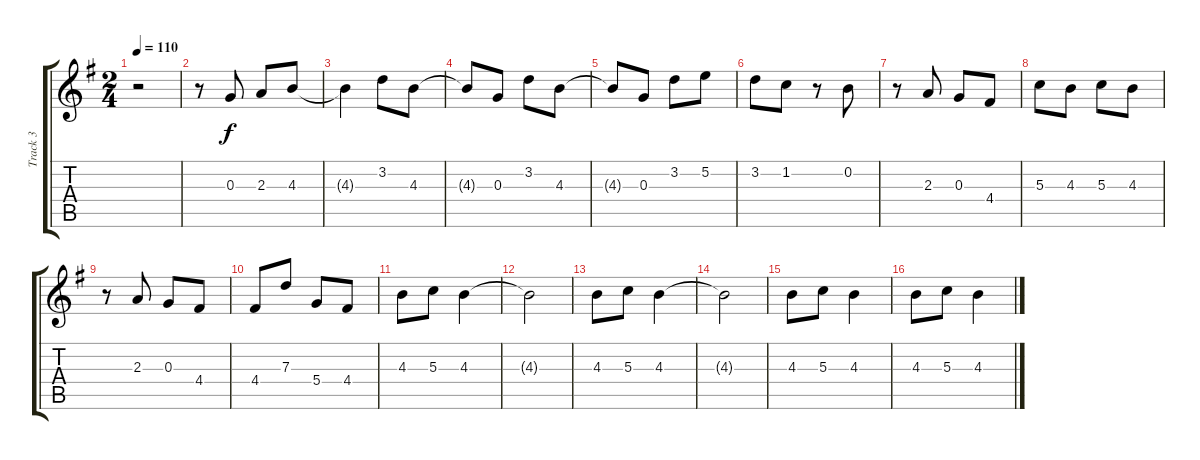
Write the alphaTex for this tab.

\track ("Track 3" "Track 3") {instrument acousticguitarnylon}
\staff {score tabs}
\tuning (E4 B3 G3 D3 A2 E2) {hide}
\ts (2 4)
\tempo 110
\clef g2
\ks g
r.2{dy f} |
r.8 0.3.8 2.3.8 4.3.8 |
4.3{t}.4 3.2.8 4.3.8 |
4.3{t}.8 0.3.8 3.2.8 4.3.8 |
4.3{t}.8 0.3.8 3.2.8 5.2.8 |
3.2.8 1.2.8 r.8 0.2.8 |
r.8 2.3.8 0.3.8 4.4.8 |
5.3.8 4.3.8 5.3.8 4.3.8 |
r.8 2.3.8 0.3.8 4.4.8 |
4.4.8 7.3.8 5.4.8 4.4.8 |
4.3.8 5.3.8 4.3.4 |
4.3{t}.2 |
4.3.8 5.3.8 4.3.4 |
4.3{t}.2 |
4.3.8 5.3.8 4.3.4 |
4.3.8 5.3.8 4.3.4
